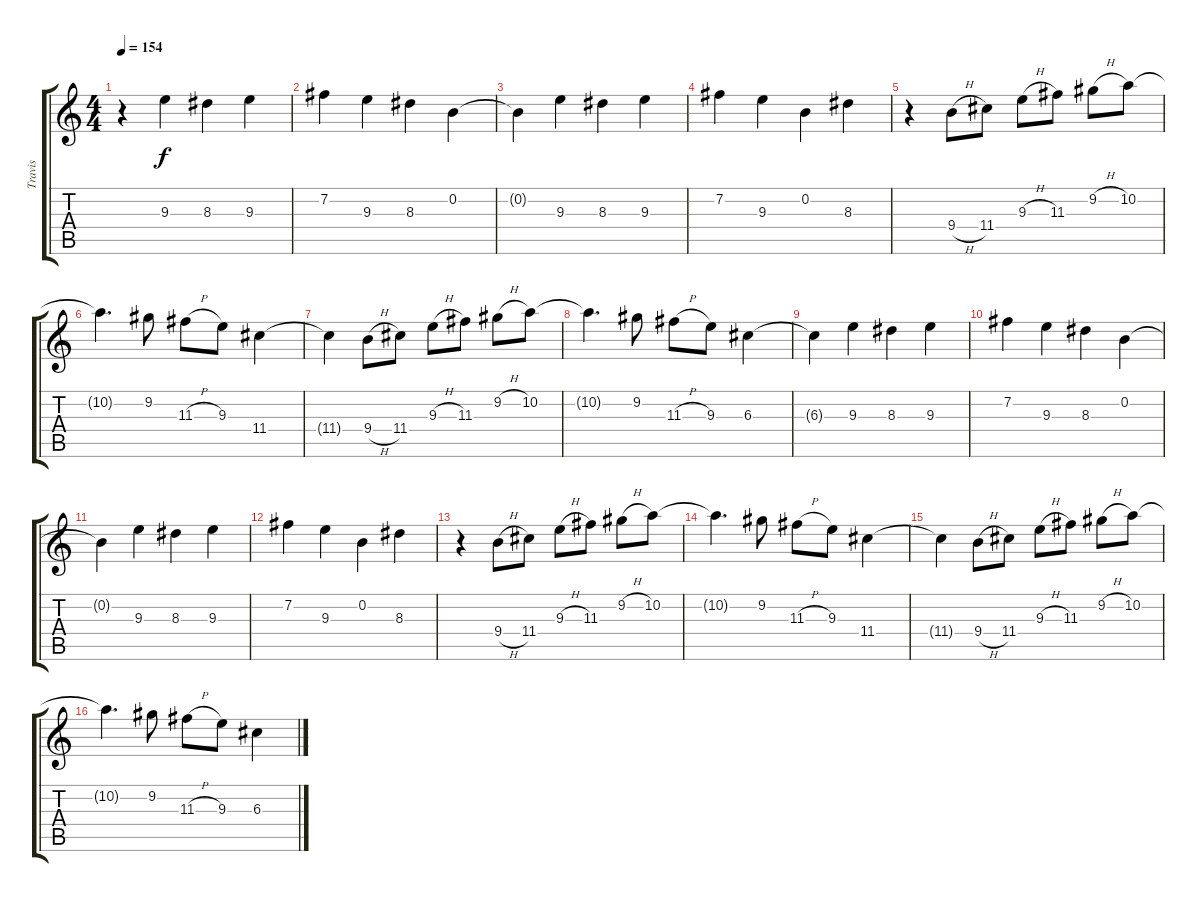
\track ("Travis" "Travis") {instrument electricguitarclean}
\staff {score tabs}
\tuning (E4 B3 G3 D3 A2 E2) {hide}
\ts (4 4)
\tempo 154
\clef g2
\ks c
r.4{dy f} 9.3.4 8.3.4 9.3.4 |
7.2.4 9.3.4 8.3.4 0.2.4 |
0.2{t}.4 9.3.4 8.3.4 9.3.4 |
7.2.4 9.3.4 0.2.4 8.3.4 |
r.4 9.4{h}.8 11.4.8 9.3{h}.8 11.3.8 9.2{h}.8 10.2.8 |
10.2{t}.4{d} 9.2.8 11.3{h}.8 9.3.8 11.4.4 |
11.4{t}.4 9.4{h}.8 11.4.8 9.3{h}.8 11.3.8 9.2{h}.8 10.2.8 |
10.2{t}.4{d} 9.2.8 11.3{h}.8 9.3.8 6.3.4 |
6.3{t}.4 9.3.4 8.3.4 9.3.4 |
7.2.4 9.3.4 8.3.4 0.2.4 |
0.2{t}.4 9.3.4 8.3.4 9.3.4 |
7.2.4 9.3.4 0.2.4 8.3.4 |
r.4 9.4{h}.8 11.4.8 9.3{h}.8 11.3.8 9.2{h}.8 10.2.8 |
10.2{t}.4{d} 9.2.8 11.3{h}.8 9.3.8 11.4.4 |
11.4{t}.4 9.4{h}.8 11.4.8 9.3{h}.8 11.3.8 9.2{h}.8 10.2.8 |
10.2{t}.4{d} 9.2.8 11.3{h}.8 9.3.8 6.3.4
